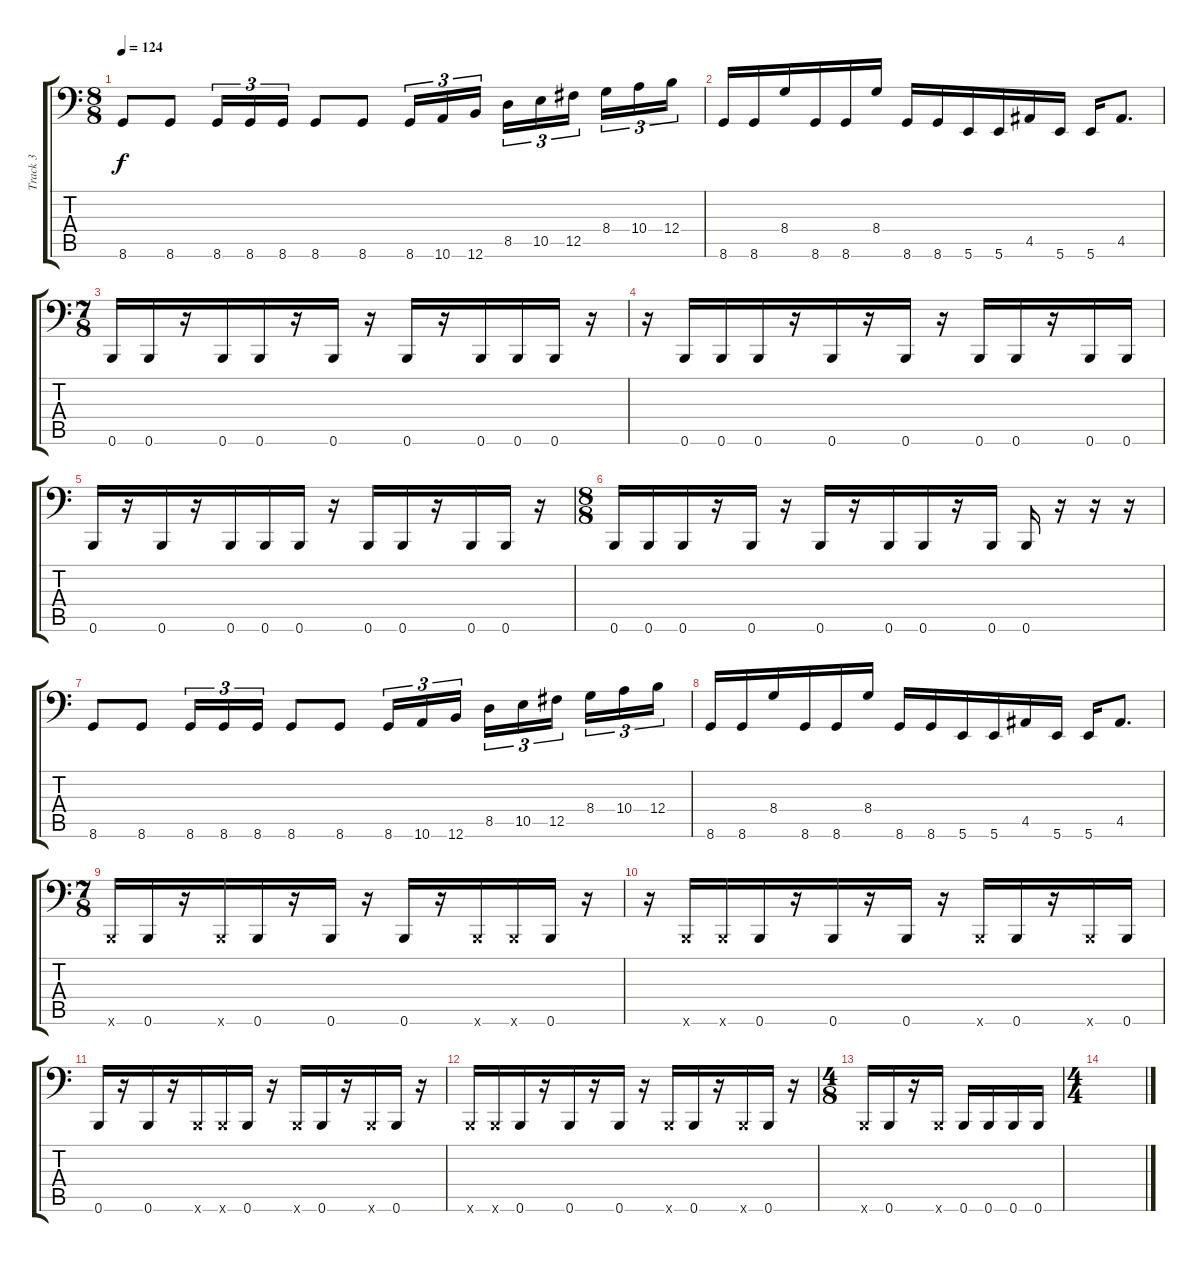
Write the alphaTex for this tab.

\track ("Track 3" "Track 3") {instrument electricbassfinger}
\staff {score tabs}
\tuning (Db3 Ab2 E2 B1 Gb1 B0) {hide}
\ts (8 8)
\tempo 124
\clef f4
\ks c
8.6.8{dy f} 8.6.8 8.6.16{tu (3 2)} 8.6.16{tu (3 2)} 8.6.16{tu (3 2)} 8.6.8 8.6.8 8.6.16{tu (3 2)} 10.6.16{tu (3 2)} 12.6.16{tu (3 2)} 8.5.16{tu (3 2)} 10.5.16{tu (3 2)} 12.5.16{tu (3 2)} 8.4.16{tu (3 2)} 10.4.16{tu (3 2)} 12.4.16{tu (3 2)} |
8.6.16 8.6.16 8.4.16 8.6.16 8.6.16 8.4.16 8.6.16 8.6.16 5.6.16 5.6.16 4.5.16 5.6.16 5.6.16 4.5.8{d} |
\ts (7 8)
0.6.16 0.6.16 r.16 0.6.16 0.6.16 r.16 0.6.16 r.16 0.6.16 r.16 0.6.16 0.6.16 0.6.16 r.16 |
r.16 0.6.16 0.6.16 0.6.16 r.16 0.6.16 r.16 0.6.16 r.16 0.6.16 0.6.16 r.16 0.6.16 0.6.16 |
0.6.16 r.16 0.6.16 r.16 0.6.16 0.6.16 0.6.16 r.16 0.6.16 0.6.16 r.16 0.6.16 0.6.16 r.16 |
\ts (8 8)
0.6.16 0.6.16 0.6.16 r.16 0.6.16 r.16 0.6.16 r.16 0.6.16 0.6.16 r.16 0.6.16 0.6.16 r.16 r.16 r.16 |
8.6.8 8.6.8 8.6.16{tu (3 2)} 8.6.16{tu (3 2)} 8.6.16{tu (3 2)} 8.6.8 8.6.8 8.6.16{tu (3 2)} 10.6.16{tu (3 2)} 12.6.16{tu (3 2)} 8.5.16{tu (3 2)} 10.5.16{tu (3 2)} 12.5.16{tu (3 2)} 8.4.16{tu (3 2)} 10.4.16{tu (3 2)} 12.4.16{tu (3 2)} |
8.6.16 8.6.16 8.4.16 8.6.16 8.6.16 8.4.16 8.6.16 8.6.16 5.6.16 5.6.16 4.5.16 5.6.16 5.6.16 4.5.8{d} |
\ts (7 8)
0.6{x}.16 0.6.16 r.16 0.6{x}.16 0.6.16 r.16 0.6.16 r.16 0.6.16 r.16 0.6{x}.16 0.6{x}.16 0.6.16 r.16 |
r.16 0.6{x}.16 0.6{x}.16 0.6.16 r.16 0.6.16 r.16 0.6.16 r.16 0.6{x}.16 0.6.16 r.16 0.6{x}.16 0.6.16 |
0.6.16 r.16 0.6.16 r.16 0.6{x}.16 0.6{x}.16 0.6.16 r.16 0.6{x}.16 0.6.16 r.16 0.6{x}.16 0.6.16 r.16 |
0.6{x}.16 0.6{x}.16 0.6.16 r.16 0.6.16 r.16 0.6.16 r.16 0.6{x}.16 0.6.16 r.16 0.6{x}.16 0.6.16 r.16 |
\ts (4 8)
0.6{x}.16 0.6.16 r.16 0.6{x}.16 0.6.16 0.6.16 0.6.16 0.6.16 |
\ts (4 4)
